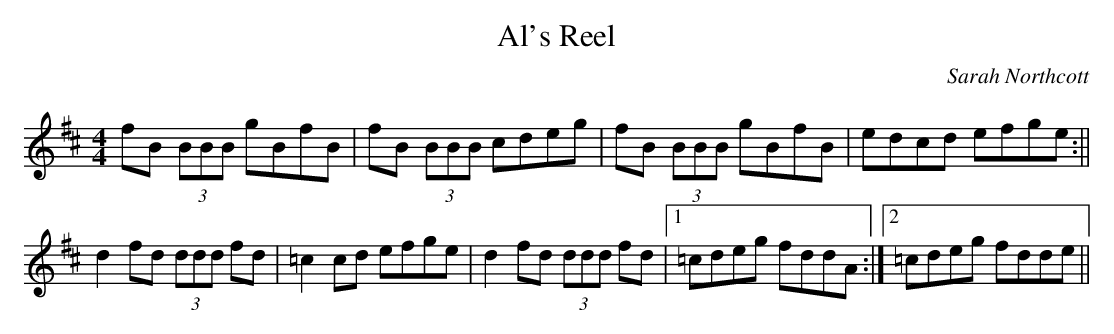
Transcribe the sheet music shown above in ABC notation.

X:1
T:Al's Reel
M:4/4
L:1/8
C:Sarah Northcott
K:Bm
fB (3BBB gBfB | fB (3BBB cdeg | fB (3BBB gBfB | edcd efge :||
! d2 fd (3ddd fd | =c2 cd efge | d2 fd (3ddd fd |1 =cdeg fddA :|2 =cdeg
 fdde ||
